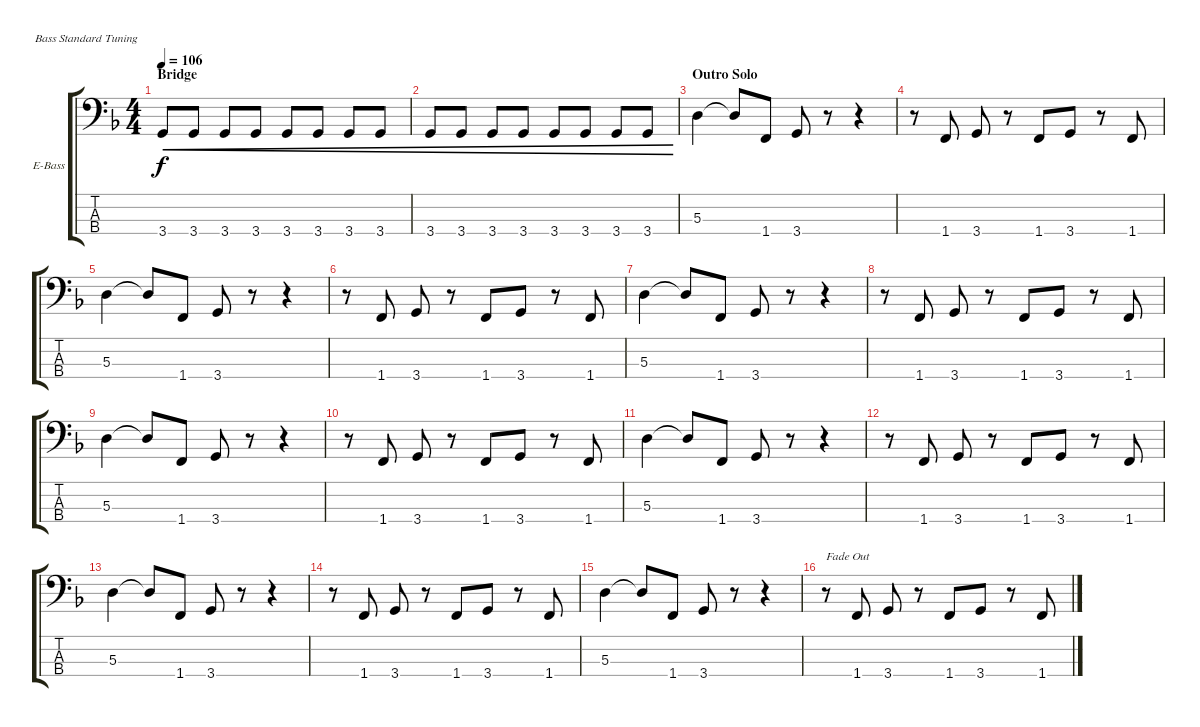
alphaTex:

\defaultSystemsLayout 4
\bracketExtendMode groupsimilarinstruments
\firstSystemTrackNameOrientation horizontal
\otherSystemsTrackNameOrientation horizontal
\track ("Cliff Williams" "E-Bass") {instrument electricbassfinger}
\staff {score tabs}
\tuning (G2 D2 A1 E1)
\ts (4 4)
\section ("" "Bridge")
\tempo 106
\clef f4
\ks dminor
3.4.8{cre dy f} 3.4.8{cre} 3.4.8{cre} 3.4.8{cre} 3.4.8{cre} 3.4.8{cre} 3.4.8{cre} 3.4.8{cre} |
3.4.8{cre} 3.4.8{cre} 3.4.8{cre} 3.4.8{cre} 3.4.8{cre} 3.4.8{cre} 3.4.8{cre} 3.4.8{cre} |
\section ("" "Outro Solo")
5.3.4 5.3{t}.8 1.4.8 3.4.8 r.8 r.4 |
r.8 1.4.8 3.4.8 r.8 1.4.8 3.4.8 r.8 1.4.8 |
5.3.4 5.3{t}.8 1.4.8 3.4.8 r.8 r.4 |
r.8 1.4.8 3.4.8 r.8 1.4.8 3.4.8 r.8 1.4.8 |
5.3.4 5.3{t}.8 1.4.8 3.4.8 r.8 r.4 |
r.8 1.4.8 3.4.8 r.8 1.4.8 3.4.8 r.8 1.4.8 |
5.3.4 5.3{t}.8 1.4.8 3.4.8 r.8 r.4 |
r.8 1.4.8 3.4.8 r.8 1.4.8 3.4.8 r.8 1.4.8 |
5.3.4 5.3{t}.8 1.4.8 3.4.8 r.8 r.4 |
r.8 1.4.8 3.4.8 r.8 1.4.8 3.4.8 r.8 1.4.8 |
5.3.4 5.3{t}.8 1.4.8 3.4.8 r.8 r.4 |
r.8 1.4.8 3.4.8 r.8 1.4.8 3.4.8 r.8 1.4.8 |
5.3.4 5.3{t}.8 1.4.8 3.4.8 r.8 r.4 |
r.8{txt "Fade Out"} 1.4.8 3.4.8 r.8 1.4.8 3.4.8 r.8 1.4.8
